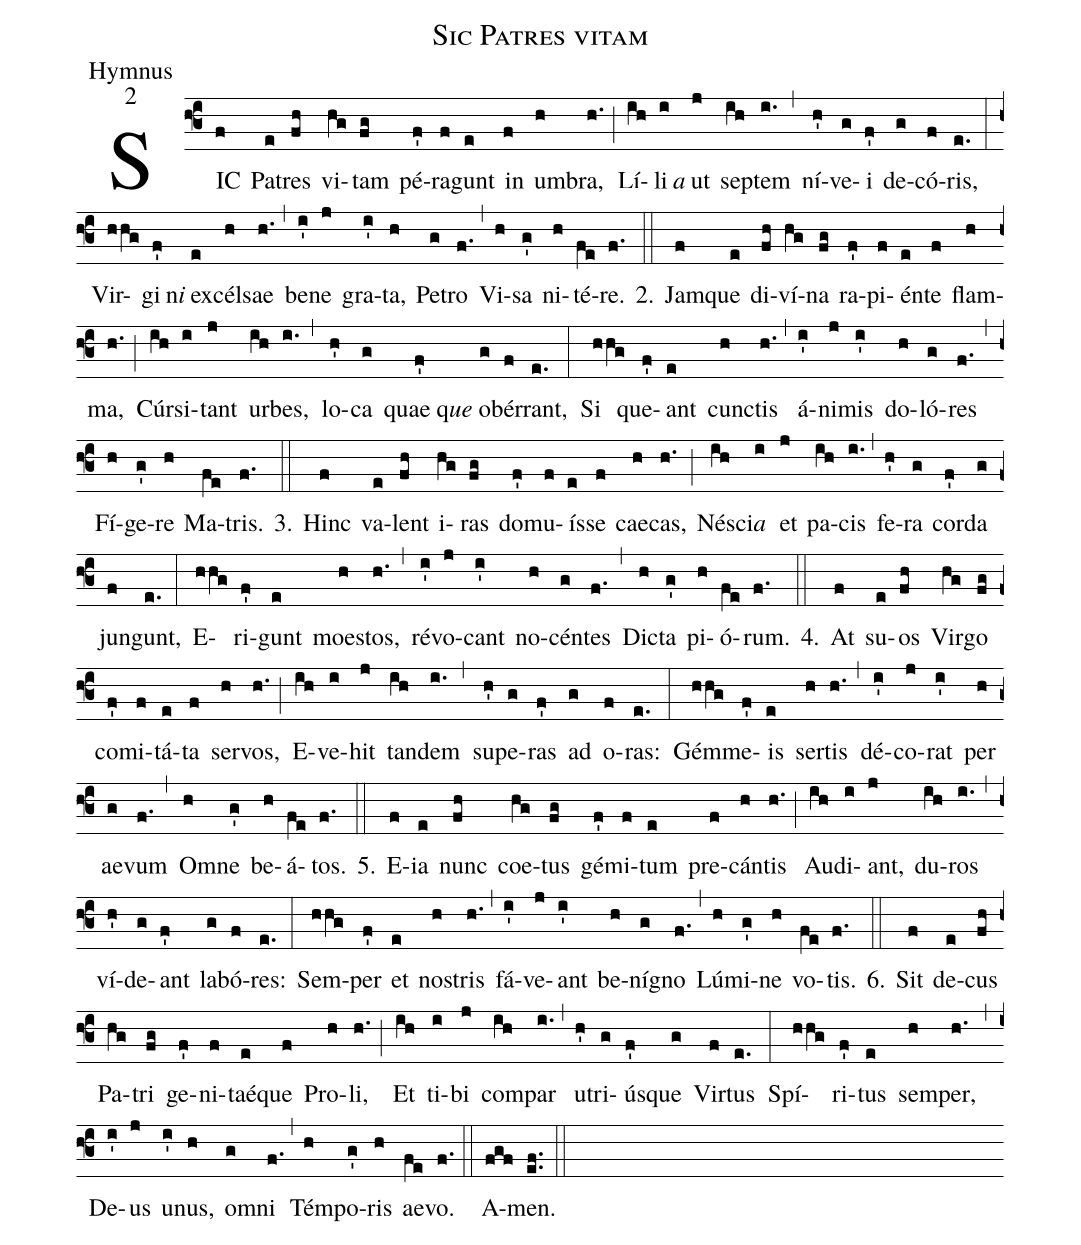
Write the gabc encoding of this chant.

name:Sic Patres vitam;
office-part:Hymnus;
mode:2;
%%
(f3) SIC(f) Pa(e)tres(fh) vi(hg)tam(fg) pé(f')ra(f)gunt(e) in(f) um(h)bra,(h.) (;) Lí(ih)li(i)<i>a</i>() ut(j) sep(ih)tem(i.) (,) ní(h')ve(g)i(f') de(g)có(f)ris,(e.) (:) Vir(hhg)gi(f')n<i>i</i>() ex(e)cél(h)sae(h.) (,) be(i')ne(j) gra(i')ta,(h) Pe(g)tro(f.) (,) Vi(h)sa(g') ni(h)té(fe)re.(f.) 2.(::) Jam(f)que(e) di(fh)ví(hg)na(fg) ra(f')pi(f)én(e)te(f) flam(h)ma,(h.) (;) Cúr(ih)si(i)tant(j) ur(ih)bes,(i.) (,) lo(h')ca(g) quae(f')q<i>ue</i>() o(g)bér(f)rant,(e.) (:) Si(hhg) que(f')ant(e) cun(h)ctis(h.) (,) á(i')ni(j)mis(i') do(h)ló(g)res(f.) (,) Fí(h)ge(g')re(h) Ma(fe)tris.(f.) 3.(::) Hinc(f) va(e)lent(fh) i(hg)ras(fg) do(f')mu(f)ís(e)se(f) cae(h)cas,(h.) (;) Né(ih)sci<i>a</i>(i) et(j) pa(ih)cis(i.) (,) fe(h')ra(g) cor(f')da(g) jun(f)gunt,(e.) (:) E(hhg)ri(f')gunt(e) moe(h)stos,(h.) (,) ré(i')vo(j)cant(i') no(h)cén(g)tes(f.) (,) Di(h)cta(g') pi(h)ó(fe)rum.(f.) 4.(::) At(f) su(e)os(fh) Vir(hg)go(fg) co(f')mi(f)tá(e)ta(f) ser(h)vos,(h.) (;) E(ih)ve(i)hit(j) tan(ih)dem(i.) (,) su(h')pe(g)ras(f') ad(g) o(f)ras:(e.) (:) Gém(hhg)me(f')is(e) ser(h)tis(h.) (,) dé(i')co(j)rat(i') per(h) ae(g)vum(f.) (,) O(h)mne(g') be(h)á(fe)tos.(f.) 5.(::) E(f)ia(e) nunc(fh) coe(hg)tus(fg) gé(f')mi(f)tum(e) pre(f)cán(h)tis(h.) (;) Au(ih)di(i)ant,(j) du(ih)ros(i.) (,) ví(h')de(g)ant(f') la(g)bó(f)res:(e.) (:) Sem(hhg)per(f') et(e) no(h)stris(h.) (,) fá(i')ve(j)ant(i') be(h)ní(g)gno(f.) (,) Lú(h)mi(g')ne(h) vo(fe)tis.(f.) 6.(::) Sit(f) de(e)cus(fh) Pa(hg)tri(fg) ge(f')ni(f)taé(e)que(f) Pro(h)li,(h.) (;) Et(ih) ti(i)bi(j) com(ih)par(i.) (,) u(h')tri(g)ú(f')sque(g) Vir(f)tus(e.) (:) Spí(hhg)ri(f')tus(e) sem(h)per,(h.) (,) De(i')us(j) u(i')nus,(h) o(g)mni(f.) (,) Tém(h)po(g')ris(h) ae(fe)vo.(f.) (::) A(fgf)men.(ef..) (::)
